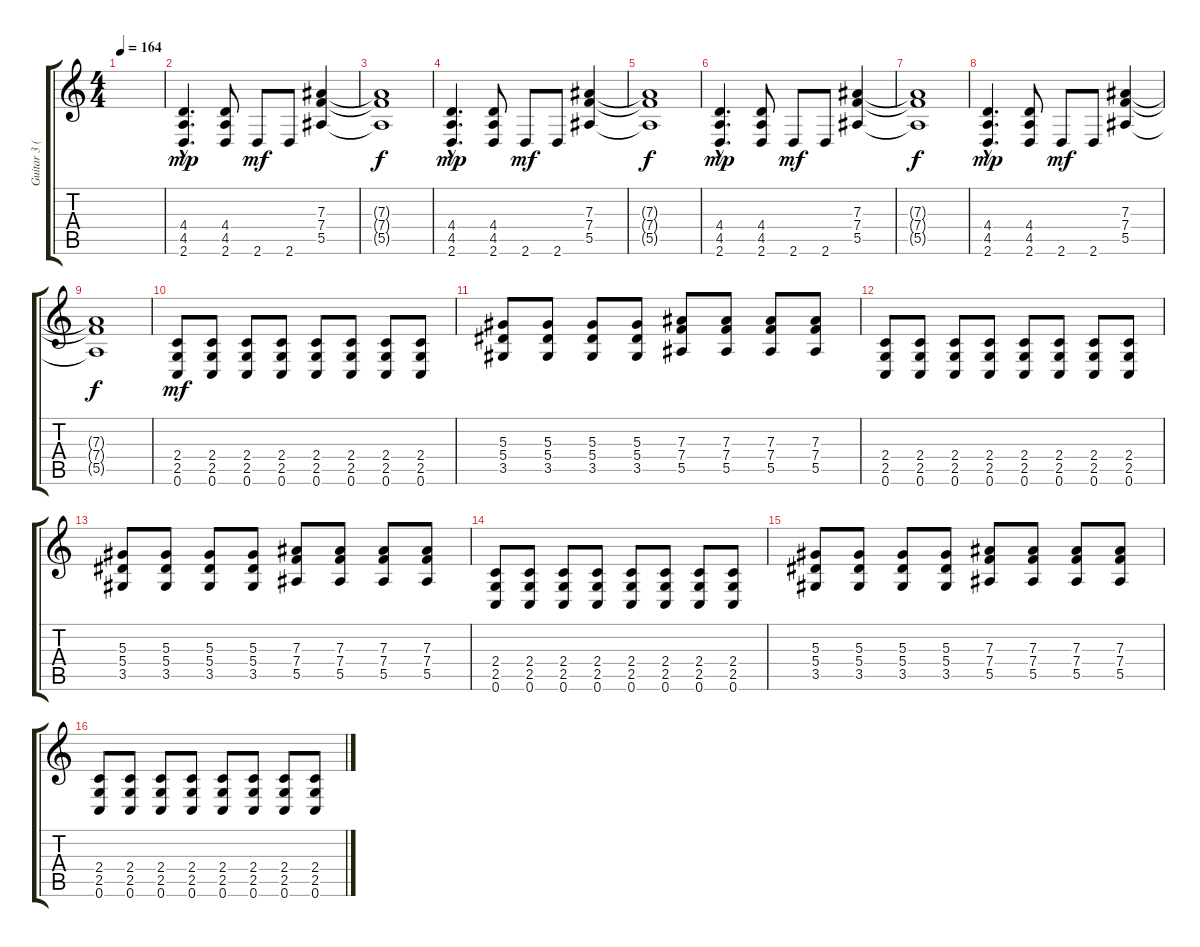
\track ("Guitar 3 (Rhytm)" "Guitar 3 (") {instrument distortionguitar}
\staff {score tabs}
\tuning (C4 G3 Eb3 Bb2 F2 C2) {hide}
\ts (4 4)
\tempo 164
\clef g2
\ks c
|
(4.4{hac} 4.5{hac} 2.6{hac}).4{d dy mp balance 3} (4.4 4.5 2.6).8 2.6.8{dy mf} 2.6.8 (7.3 7.4 5.5).4 |
(7.3{t} 7.4{t} 5.5{t}).1{dy f} |
(4.4{hac} 4.5{hac} 2.6{hac}).4{d dy mp} (4.4 4.5 2.6).8 2.6.8{dy mf} 2.6.8 (7.3 7.4 5.5).4 |
(7.3{t} 7.4{t} 5.5{t}).1{dy f} |
(4.4{hac} 4.5{hac} 2.6{hac}).4{d dy mp} (4.4 4.5 2.6).8 2.6.8{dy mf} 2.6.8 (7.3 7.4 5.5).4 |
(7.3{t} 7.4{t} 5.5{t}).1{dy f} |
(4.4{hac} 4.5{hac} 2.6{hac}).4{d dy mp} (4.4 4.5 2.6).8 2.6.8{dy mf} 2.6.8 (7.3 7.4 5.5).4 |
(7.3{t} 7.4{t} 5.5{t}).1{dy f} |
(2.4 2.5 0.6).8{dy mf balance 9} (2.4 2.5 0.6).8 (2.4 2.5 0.6).8 (2.4 2.5 0.6).8 (2.4 2.5 0.6).8 (2.4 2.5 0.6).8 (2.4 2.5 0.6).8 (2.4 2.5 0.6).8 |
(5.3 5.4 3.5).8 (5.3 5.4 3.5).8 (5.3 5.4 3.5).8 (5.3 5.4 3.5).8 (7.3 7.4 5.5).8 (7.3 7.4 5.5).8 (7.3 7.4 5.5).8 (7.3 7.4 5.5).8 |
(2.4 2.5 0.6).8 (2.4 2.5 0.6).8 (2.4 2.5 0.6).8 (2.4 2.5 0.6).8 (2.4 2.5 0.6).8 (2.4 2.5 0.6).8 (2.4 2.5 0.6).8 (2.4 2.5 0.6).8 |
(5.3 5.4 3.5).8 (5.3 5.4 3.5).8 (5.3 5.4 3.5).8 (5.3 5.4 3.5).8 (7.3 7.4 5.5).8 (7.3 7.4 5.5).8 (7.3 7.4 5.5).8 (7.3 7.4 5.5).8 |
(2.4 2.5 0.6).8 (2.4 2.5 0.6).8 (2.4 2.5 0.6).8 (2.4 2.5 0.6).8 (2.4 2.5 0.6).8 (2.4 2.5 0.6).8 (2.4 2.5 0.6).8 (2.4 2.5 0.6).8 |
(5.3 5.4 3.5).8 (5.3 5.4 3.5).8 (5.3 5.4 3.5).8 (5.3 5.4 3.5).8 (7.3 7.4 5.5).8 (7.3 7.4 5.5).8 (7.3 7.4 5.5).8 (7.3 7.4 5.5).8 |
(2.4 2.5 0.6).8 (2.4 2.5 0.6).8 (2.4 2.5 0.6).8 (2.4 2.5 0.6).8 (2.4 2.5 0.6).8 (2.4 2.5 0.6).8 (2.4 2.5 0.6).8 (2.4 2.5 0.6).8
